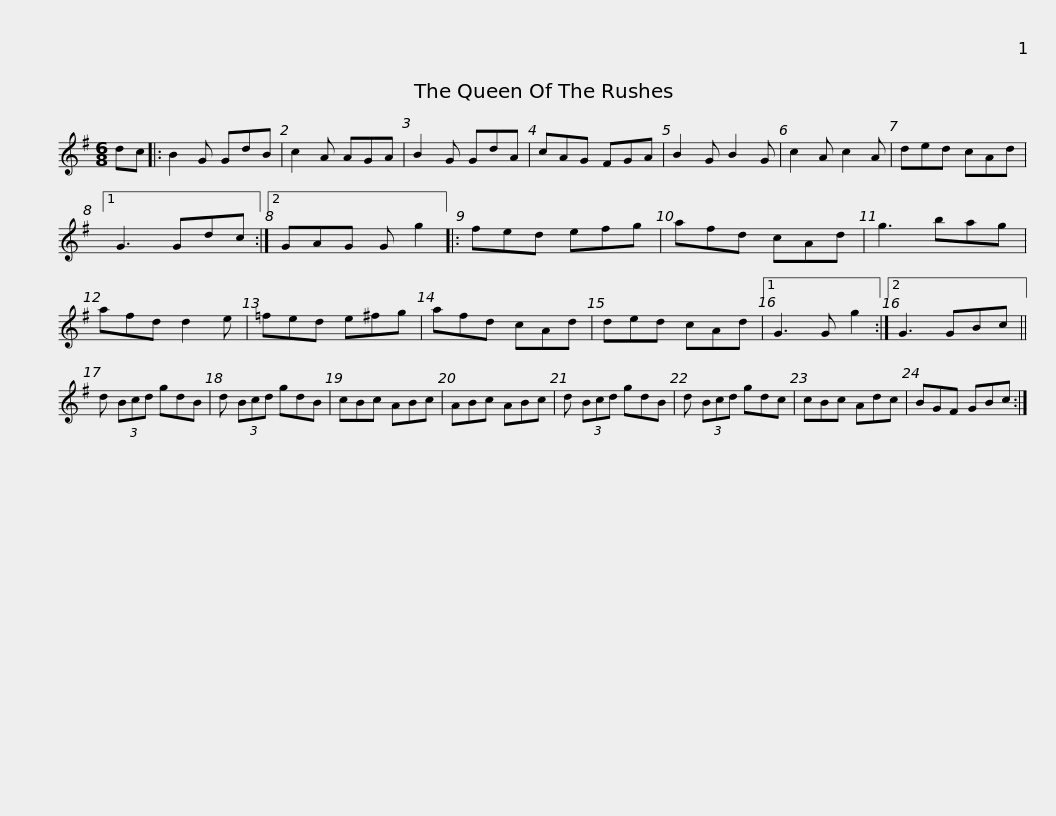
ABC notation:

X:1
L:1/8
M:6/8
I:linebreak $
K:G
V:1 treble
V:1
 dc |: B2 G GdB | c2 A AGA | B2 G GdA | cAG FGA | %5
 B2 G B2 G | c2 A c2 A | ded cAd |1$ G3 Gdc :|2 GAG G g2 |: %10
 fed efg | afd cAd | g3 bag | afd d2 e | =fed e^fg |$ %15
 afd cAd | ded cAd |1 G3 G g2 :|2 G3 GBc || d (3Bcd gdB | %20
 d (3Bcd gdB | cBc ABc |$ ABc ABc | d (3Bcd gdB | d (3Bcd gdc | %25
 cBc Adc | BGF GBc :| %27
